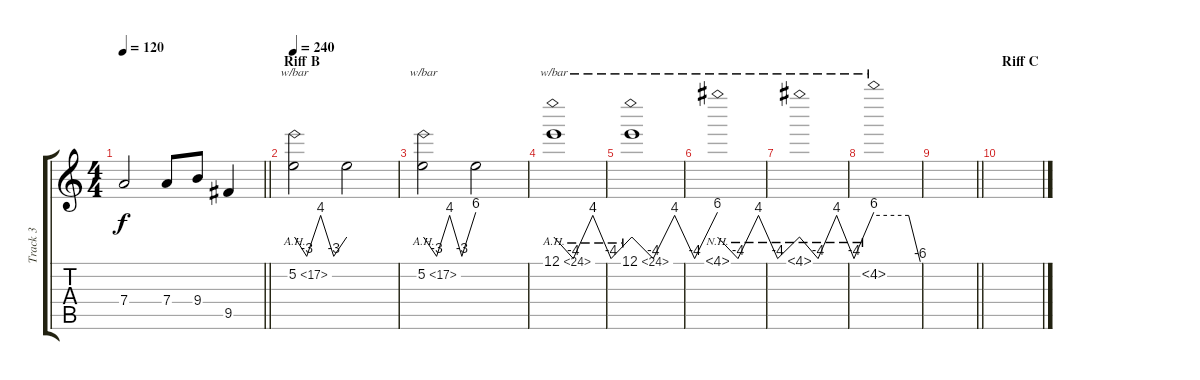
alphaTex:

\track ("Track 3" "Track 3") {instrument distortionguitar}
\staff {score tabs}
\tuning (E4 B3 G3 D3 A2 E2) {hide}
\ts (4 4)
\tempo 120
\clef g2
\barLineRight lightlight
\ks c
7.4.2{dy f} 7.4.8 9.4.8 9.5.4 |
\section ("" "Riff B")
\tempo 240
5.2{ah 12}.2{tbe (custom default 0 0 14 -12 30 16 45 -12 60 0)} 5.2{t}.2 |
5.2{ah 12}.2{tbe (custom default 0 0 15 -12 30 16 44 -12 60 24)} 5.2{t}.2 |
12.1{ah 12}.1{tbe (custom default 0 0 15 -16 30 16 44 -16 60 0)} |
12.1{ah 12}.1{tbe (custom default 0 0 15 -16 30 16 44 -16 60 24)} |
4.1{nh}.1{tbe (custom default 0 0 15 -16 30 16 44 -16 60 0)} |
4.1{nh}.1{tbe (custom default 0 0 15 -16 30 16 44 -16 60 24)} |
4.2{nh}.1{tbe (custom default 0 16 45 16 60 -24)} |
\barLineRight lightlight
|
\section ("" "Riff C")
